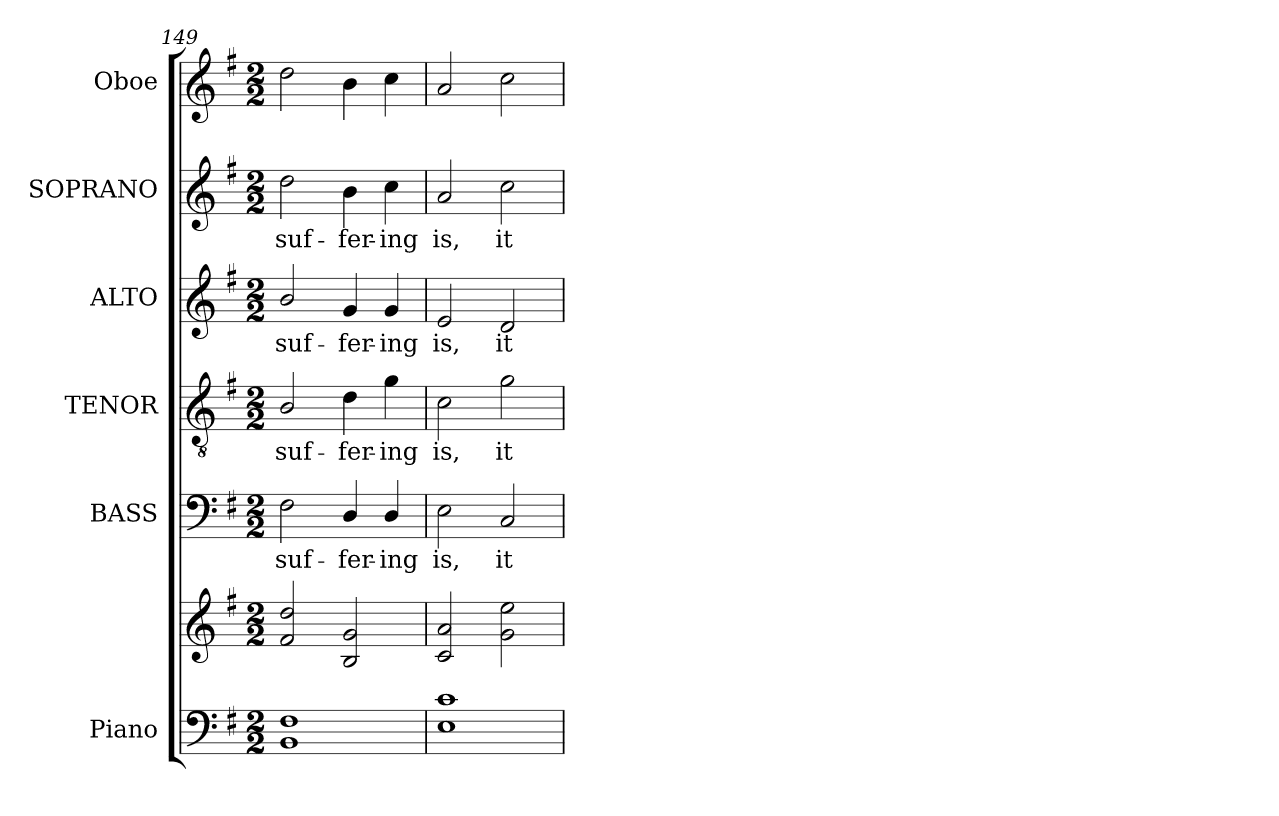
**kern	**kern	**kern	**text	**kern	**text	**kern	**text	**kern	**text	**kern
*part6	*part6	*part5	*part5	*part4	*part4	*part3	*part3	*part2	*part2	*part1
*staff7	*staff6	*staff5	*staff5	*staff4	*staff4	*staff3	*staff3	*staff2	*staff2	*staff1
*I"Piano	*	*I"BASS	*	*I"TENOR	*	*I"ALTO	*	*I"SOPRANO	*	*I"Oboe
*I'Pno.	*	*I'B.	*	*I'T.	*	*I'A.	*	*I'S.	*	*I'Ob.
*clefF4	*clefG2	*clefF4	*	*clefGv2	*	*clefG2	*	*clefG2	*	*clefG2
*	*	*	*	*ITrd7c12	*	*	*	*	*	*
*k[f#]	*k[f#]	*k[f#]	*	*k[f#]	*	*k[f#]	*	*k[f#]	*	*k[f#]
*G:	*G:	*G:	*	*G:	*	*G:	*	*G:	*	*G:
*M2/2	*M2/2	*M2/2	*	*M2/2	*	*M2/2	*	*M2/2	*	*M2/2
=149	=149	=149	=149	=149	=149	=149	=149	=149	=149	=149
!	!	!	!LO:LY:b:color=#000000	!	!	!	!	!	!	!
!	!	!	!	!	!LO:LY:b:color=#000000	!	!	!	!	!
!	!	!	!	!	!	!	!LO:LY:b:color=#000000	!	!	!
!	!	!	!	!	!	!	!	!	!LO:LY:b:color=#000000	!
1BBi 1F#i	2f#i/ 2ddi	2F#i\	suf-	2BBi/	suf-	2bi/	suf-	2ddi\	suf-	2ddi\
!	!	!	!LO:LY:b:color=#000000	!	!	!	!	!	!	!
!	!	!	!	!	!LO:LY:b:color=#000000	!	!	!	!	!
!	!	!	!	!	!	!	!LO:LY:b:color=#000000	!	!	!
!	!	!	!	!	!	!	!	!	!LO:LY:b:color=#000000	!
.	2Bi/ 2gi	4Di/	-fer-	4Di\	-fer-	4gi/	-fer-	4bi\	-fer-	4bi\
!	!	!	!LO:LY:b:color=#000000	!	!	!	!	!	!	!
!	!	!	!	!	!LO:LY:b:color=#000000	!	!	!	!	!
!	!	!	!	!	!	!	!LO:LY:b:color=#000000	!	!	!
!	!	!	!	!	!	!	!	!	!LO:LY:b:color=#000000	!
.	.	4Di/	-ing	4Gi\	-ing	4gi/	-ing	4cci\	-ing	4cci\
!!LO:PB:g=z
=150	=150	=150	=150	=150	=150	=150	=150	=150	=150	=150
!	!	!	!LO:LY:b:color=#000000	!	!	!	!	!	!	!
!	!	!	!	!	!LO:LY:b:color=#000000	!	!	!	!	!
!	!	!	!	!	!	!	!LO:LY:b:color=#000000	!	!	!
!	!	!	!	!	!	!	!	!	!LO:LY:b:color=#000000	!
1Ei 1ci	2ci/ 2ai	2Ei\	is,	2Ci\	is,	2ei/	is,	2ai/	is,	2ai/
!	!	!	!LO:LY:b:color=#000000	!	!	!	!	!	!	!
!	!	!	!	!	!LO:LY:b:color=#000000	!	!	!	!	!
!	!	!	!	!	!	!	!LO:LY:b:color=#000000	!	!	!
!	!	!	!	!	!	!	!	!	!LO:LY:b:color=#000000	!
.	2gi\ 2eei	2Ci/	it	2Gi\	it	2di/	it	2cci\	it	2cci\
=	=	=	=	=	=	=	=	=	=	=
*-	*-	*-	*-	*-	*-	*-	*-	*-	*-	*-
